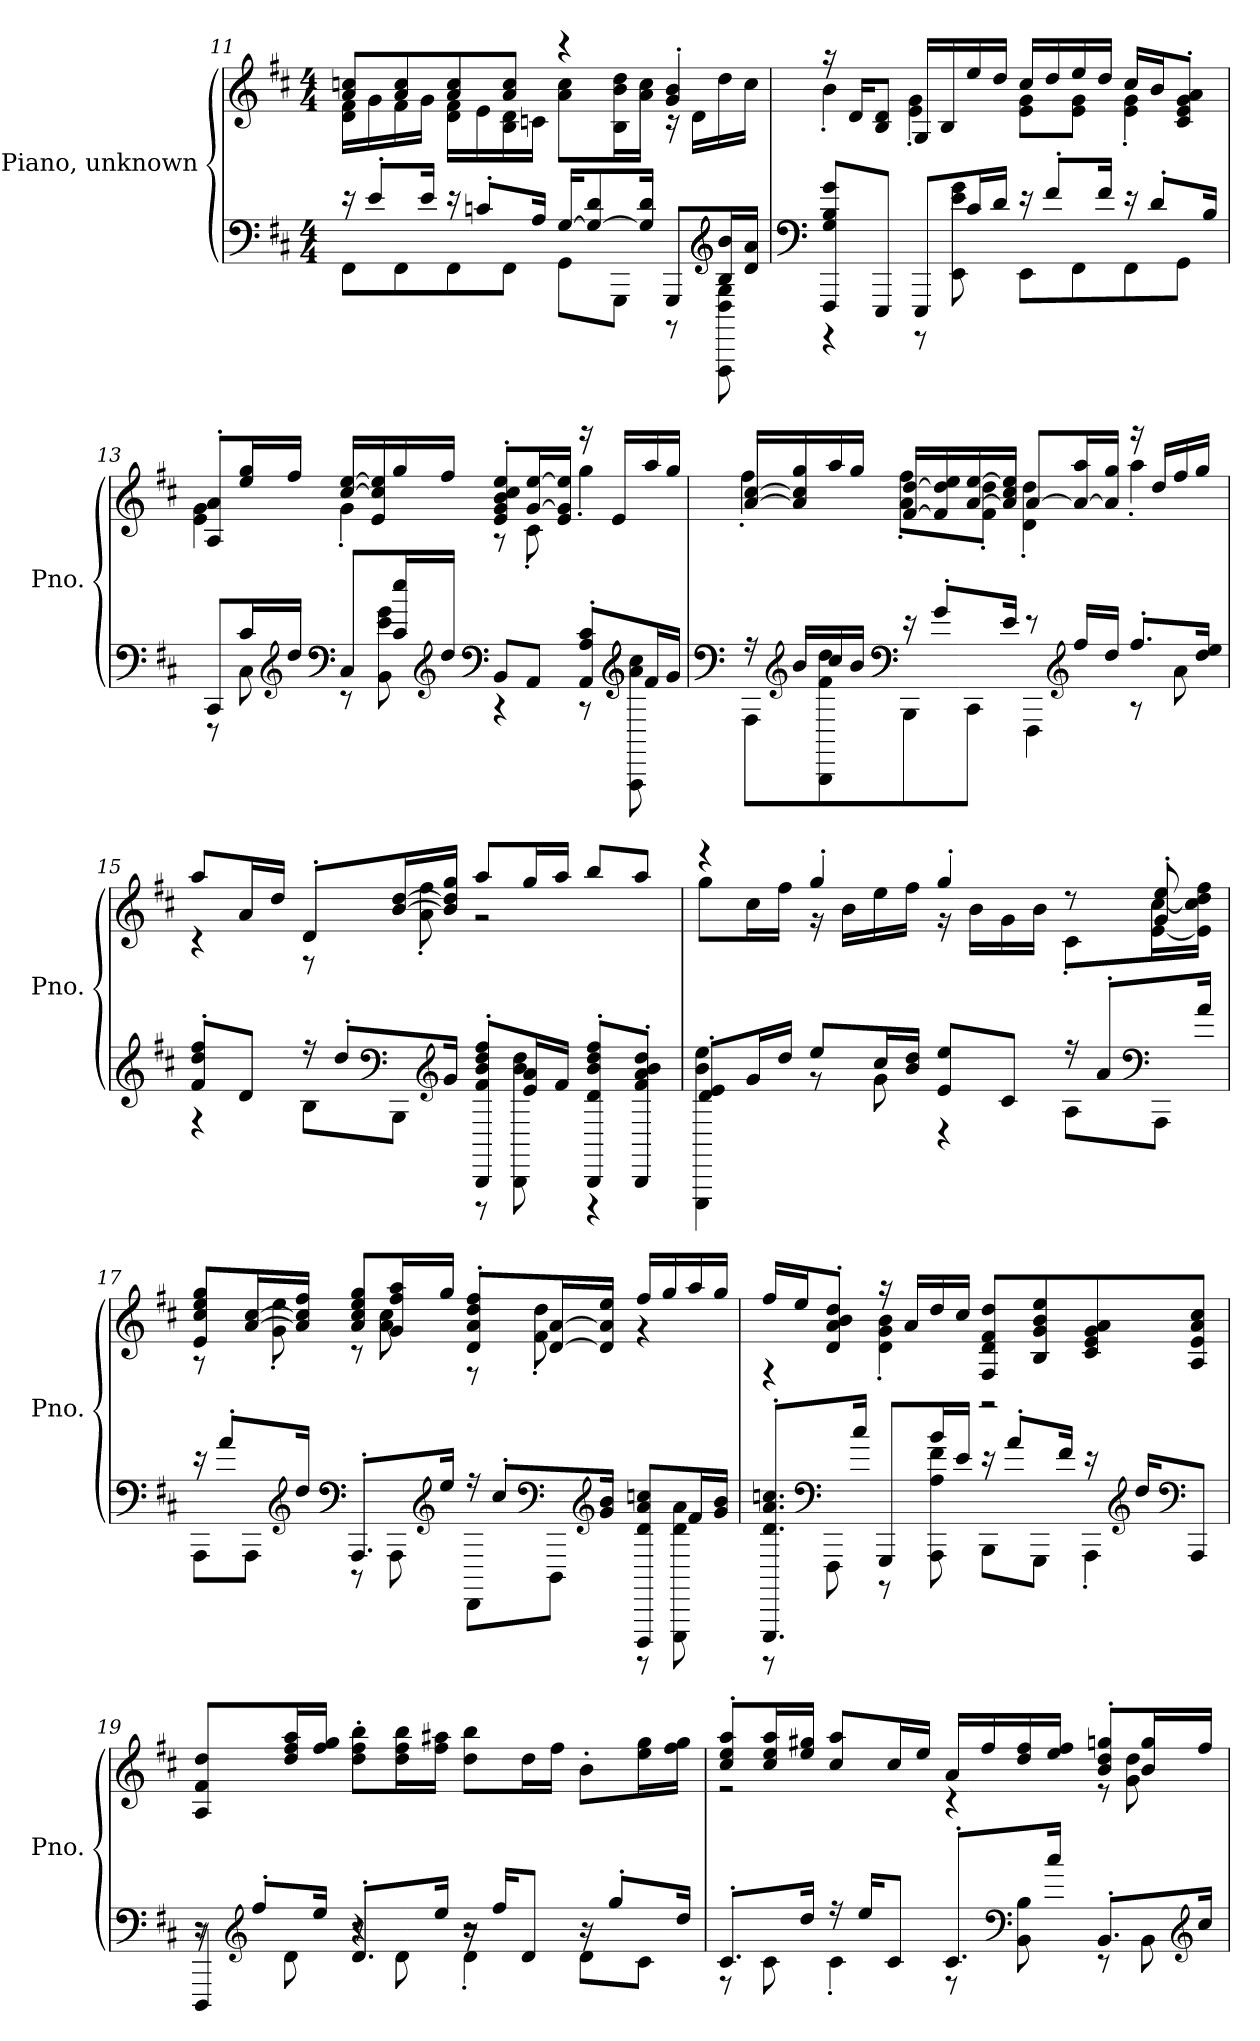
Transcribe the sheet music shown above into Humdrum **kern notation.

**kern	**kern
*part1	*part1
*staff2	*staff1
*I"Piano, unknown	*
*I'Pno.	*
*clefF4	*clefG2
*k[f#c#]	*k[f#c#]
*M4/4	*M4/4
=11	=11
*^	*^
16r	8FF#\L	8a/ 8ccn/L	16d\ 16f#\LL
8e'/L	.	.	16g\
.	8FF#\	8a/ 8cc/	16f#\
16e/Jk	.	.	16g\JJ
16r	8FF#\	8a/ 8cc/	16d\ 16f#\LL
8cn'/L	.	.	16e\
.	8FF#\J	8a/ 8cc/J	16B\ 16d\
16A/Jk	.	.	16cn\JJ
[16G/KL	8GG\L	4r	8a\ 8cc\L
8G/_ 8d/	.	.	.
.	8GGG\J	.	16B\ 16b\ 16dd\L
16G/] 16d/Jk	.	.	16a\ 16cc\JJ
8GGG/L	8r	4g/' 4b/'	16r
.	.	.	16d\LL
*clefG2	*	*	*
16B/ 16b/L	8FFF#\ 8D\ 8G\	.	16dd\
16d/ 16a/JJ	.	.	16cc\JJ
!!LO:LB:g=z	!!
=12	=12	=12	=12
*clefF4	*	*	*
8FFF#/ 8G/ 8B/ 8g/L	4r	16r	4b'\
.	.	16d/KL	.
8EEE/J	.	8B/ 8d/J	.
8EEE/L	8r	16G/LL	4e\' 4g\'
.	.	16B/	.
16c#/L	8EE\ 8e\ 8g\	16ee/	.
16d/JJ	.	16dd/JJ	.
16r	8EE\L	16cc#/LL	8e\ 8g\L
8f#'/L	.	16dd/	.
.	8FF#\	16ee/	8e\ 8g\J
16f#/Jk	.	16dd/JJ	.
16r	8FF#\	16cc#/LL	4e\' 4g\'
8d'/L	.	16b/J	.
.	8GG\J	8c#/' 8e/' 8g/' 8a/'J	.
16B/Jk	.	.	.
=13	=13	=13	=13
8CC#/L	8r	8A/' 8a/'L	4e\ 4g\
16c#/L	8C#\	16ee/ 16gg/L	.
*clefG2	*	*	*
16dd/JJ	.	16ff#/JJ	.
*clefF4	*	*	*
8C#/L	8r	[16cc#/ [16ee/LL	4g'\
.	.	16e/ 16cc#/] 16ee/]	.
16c#/ 16ee/L	8BB\ 8e\ 8g\	16gg/	.
*clefG2	*	*	*
16dd/JJ	.	16ff#/JJ	.
*clefF4	*	*	*
8BB/L	4r	8e/' 8g/' 8b/' 8cc#/' 8ee/'L	8r
8AA/J	.	[16g/ [16ee/L	8c#'\
.	.	16e/ 16g/] 16ee/]JJ	.
8AA/' 8A/' 8c#/'L	8r	16r	4gg'\
.	.	16e/LL	.
*clefG2	*	*	*
16f#/L	8AAA\ 8a\ 8cc#\	16aa/	.
16g/JJ	.	16gg/JJ	.
!!LO:PB:g=z	!!
=14	=14	=14	=14
*clefF4	*	*	*
16r	8AAA\L	[16a/ [16cc#/LL	4ff#'\
*clefG2	*	*	*
16b/LL	.	16a/] 16cc#/] 16gg/	.
16cc#/	8BBB\ 8f#\ 8dd\	16aa/	.
16b/JJ	.	16gg/JJ	.
*clefF4	*	*	*
16r	8BBB\	[16f#/ [16dd/LL	8a\' 8ff#\'L
8g'/L	.	16f#/] 16dd/] 16ee/	.
.	8CC#\J	[16a/ [16ee/	8f#\' 8dd\'J
16e/Jk	.	16a/] 16cc#/ 16ee/]JJ	.
8r	4FFF#\	[8a/L	4d\' 4dd\'
*clefG2	*	*	*
16ff#/LL	.	16a/_ 16aa/L	.
16dd/JJ	.	16a/] 16gg/JJ	.
8.ff#'/L	8r	16r	4aa'\
.	.	16dd/LL	.
.	8a\	16ff#/	.
16dd/ 16ee/Jk	.	16gg/JJ	.
=15	=15	=15	=15
8f#/' 8dd/' 8ff#/'L	4r	8aa/L	4r
8d/J	.	16a/L	.
.	.	16dd/JJ	.
16r	8B\L	8d'/L	8r
8dd'/L	.	.	.
*clefF4	*	*	*
.	8BBB\J	[16b/ [16dd/L	8a\' 8ff#\'
*clefG2	*	*	*
16g/Jk	.	16b/] 16dd/] 16gg/JJ	.
8BBB/' 8f#/' 8b/' 8dd/' 8ff#/'L	8r	8aa/L	2r
16e/ 16a/L	8BBB\ 8b\ 8dd\	16gg/L	.
16f#/JJ	.	16aa/JJ	.
8BBB/' 8d/' 8b/' 8dd/' 8ff#/'L	4r	8bb/L	.
8BBB/' 8f#/' 8a/' 8b/' 8dd/'J	.	8aa/J	.
!!LO:LB:g=z	!!
=16	=16	=16	=16
8d/' 8e/'L	4EEE\ 4b\ 4ee\	4r	8gg\L
16g/L	.	.	16cc#\L
16dd/JJ	.	.	16ff#\JJ
8ee/L	8r	4gg'/	16r
.	.	.	16b\LL
16cc#/L	8g\	.	16ee\
16b/ 16dd/JJ	.	.	16ff#\JJ
8e/ 8ee/L	4r	4gg'/	16r
.	.	.	16b\LL
8c#/J	.	.	16g\
.	.	.	16b\JJ
16r	8A\L	8r	8c#'\L
8a'/L	.	.	.
*clefF4	*	*	*
.	8AAA\J	8g/' 8ee/'	[16e\ [16cc#\L
16a/Jk	.	.	16e\] 16cc#\] 16dd\ 16ff#\JJ
=17	=17	=17	=17
16r	8AAA\L	8e/ 8cc#/ 8ee/ 8gg/L	8r
8a'/L	.	.	.
.	8AAA\J	[16a/ [16cc#/L	8g\' 8ee\'
*clefG2	*	*	*
16dd/Jk	.	16a/] 16cc#/] 16ff#/JJ	.
*clefF4	*	*	*
8.AAA'/L	8r	8a/ 8cc#/ 8ee/ 8gg/L	8r
.	8AAA\	16g/ 16ff#/ 16aa/L	8a\ 8cc#\
*clefG2	*	*	*
16ee/Jk	.	16gg/JJ	.
16r	8DD\L	8d/' 8a/' 8dd/' 8ff#/'L	8r
8cc#'/L	.	.	.
*clefF4	*	*	*
.	8DDD\J	[16d/ [16a/L	8f#\' 8dd\'
*clefG2	*	*	*
16g/ 16b/Jk	.	16d/] 16a/] 16ee/JJ	.
8DDD/ 8d/ 8a/ 8ccn/L	8r	16ff#/LL	4r
.	.	16gg/	.
16f#/L	8EEE\ 8d\ 8a\	16aa/	.
16g/ 16b/JJ	.	16gg/JJ	.
!!LO:LB:g=z	!!
=18	=18	=18	=18
8.EEE/' 8.d/' 8.a/' 8.ccn/'L	8r	16ff#/LL	4r
.	.	16ee/J	.
*clefF4	*	*	*
.	8FFF#\	8d/' 8a/' 8b/' 8dd/'J	.
16cc/Jk	.	.	.
8GGG/L	8r	16r	4d\' 4g\' 4b\'
.	.	16a/LL	.
16b/L	8AAA\ 8A\ 8f#\	16dd/	.
16e/JJ	.	16cc#/JJ	.
16r	8BBB\L	8F#/ 8d/ 8f#/ 8dd/L	2r
8a'/L	.	.	.
.	8GGG\J	8B/ 8g/ 8b/ 8ee/	.
16f#/Jk	.	.	.
16r	4AAA'\	8c#/ 8e/ 8g/ 8a/	.
*clefG2	*	*	*
16dd/KL	.	.	.
*clefF4	*	*	*
8AAA/J	.	8A/ 8e/ 8a/ 8cc#/J	.
*	*	*v	*v
=19	=19	=19
*	*^	*
16r	8r	4DDD/	8A/ 8f#/ 8dd/L
*clefG2	*	*	*
8ff#'/L	.	.	.
.	8d\	.	16dd/ 16ff#/ 16aa/L
16ee/Jk	.	.	16ff#/ 16gg/JJ
8.d'/L	8r	4r	8dd\' 8ff#\' 8bb\'L
.	8d\	.	16dd\ 16ff#\ 16bb\L
16ee/Jk	.	.	16ff#\ 16aa#X\JJ
16r	4d'\	2r	8dd\ 8bb\L
16ff#/KL	.	.	.
8d/J	.	.	16dd\L
.	.	.	16ff#\JJ
16r	8d\L	.	8b'\L
8gg'/L	.	.	.
.	8c#\J	.	16ee\ 16gg\L
16dd/Jk	.	.	16ff#\ 16gg\JJ
*	*v	*v	*
!!LO:LB:g=z
=20	=20	=20
*	*	*^
8.c#'/L	8r	8cc#/' 8ee/' 8aa/'L	2r
.	8c#\	16cc#/ 16ee/ 16aa/L	.
16dd/Jk	.	16ee/ 16gg#X/JJ	.
16r	4c#'\	8cc#/ 8aa/L	.
16ee/KL	.	.	.
8c#/J	.	16cc#/L	.
.	.	16ee/JJ	.
8.c#'/L	8r	16a/LL	4r
.	.	16ff#/	.
*clefF4	*	*	*
.	8BB\ 8B\	16dd/ 16ff#/	.
16cc#/Jk	.	16ee/ 16ff#/JJ	.
8.BB'/L	8r	8b/' 8dd/' 8ggn/'L	8r
.	8BB\	16b/ 16gg/L	8g\ 8dd\
*clefG2	*	*	*
16cc#/Jk	.	16ff#/JJ	.
*v	*v	*	*
*	*v	*v
=	=
*-	*-
